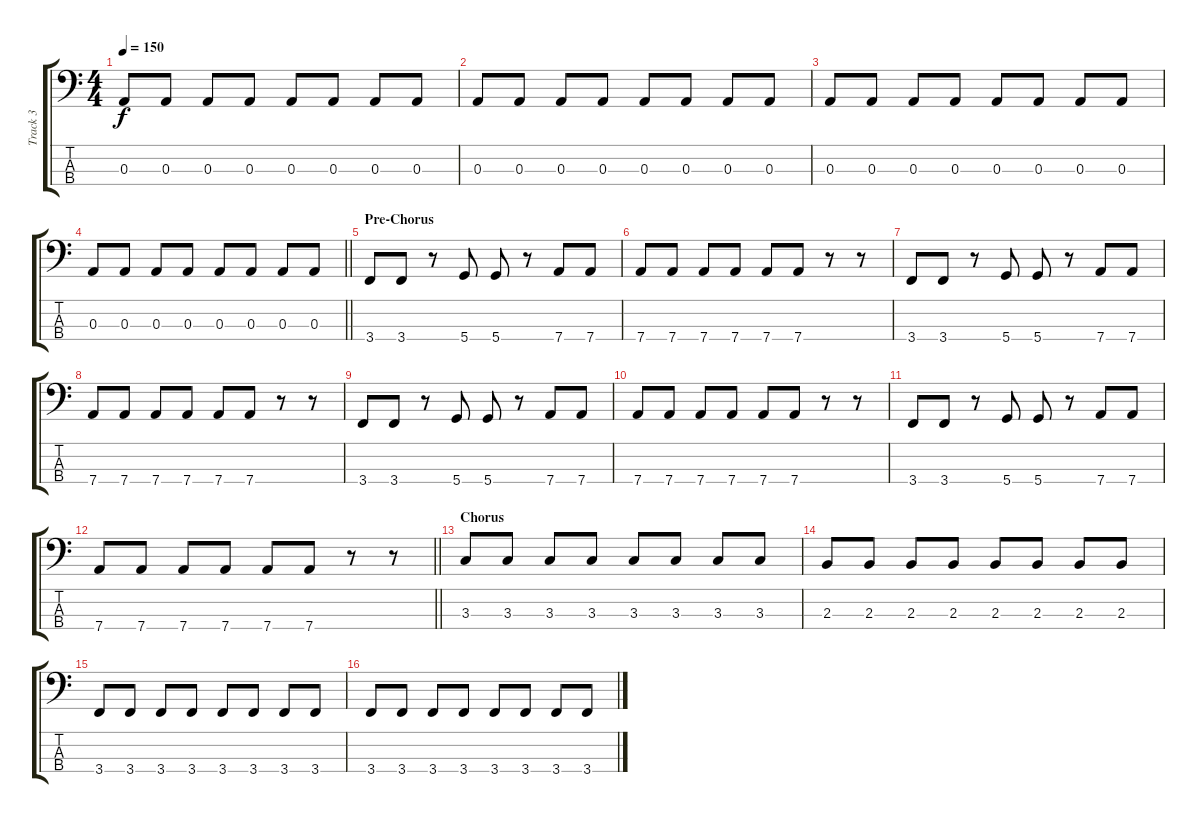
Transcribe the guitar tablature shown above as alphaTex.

\track ("Track 3" "Track 3") {instrument electricbasspick}
\staff {score tabs}
\tuning (G2 D2 A1 D1) {hide}
\ts (4 4)
\tempo 150
\clef f4
\ks c
0.3.8{dy f} 0.3.8 0.3.8 0.3.8 0.3.8 0.3.8 0.3.8 0.3.8 |
0.3.8 0.3.8 0.3.8 0.3.8 0.3.8 0.3.8 0.3.8 0.3.8 |
0.3.8 0.3.8 0.3.8 0.3.8 0.3.8 0.3.8 0.3.8 0.3.8 |
\barLineRight lightlight
0.3.8 0.3.8 0.3.8 0.3.8 0.3.8 0.3.8 0.3.8 0.3.8 |
\section ("" "Pre-Chorus")
3.4.8 3.4.8 r.8 5.4.8 5.4.8 r.8 7.4.8 7.4.8 |
7.4.8 7.4.8 7.4.8 7.4.8 7.4.8 7.4.8 r.8 r.8 |
3.4.8 3.4.8 r.8 5.4.8 5.4.8 r.8 7.4.8 7.4.8 |
7.4.8 7.4.8 7.4.8 7.4.8 7.4.8 7.4.8 r.8 r.8 |
3.4.8 3.4.8 r.8 5.4.8 5.4.8 r.8 7.4.8 7.4.8 |
7.4.8 7.4.8 7.4.8 7.4.8 7.4.8 7.4.8 r.8 r.8 |
3.4.8 3.4.8 r.8 5.4.8 5.4.8 r.8 7.4.8 7.4.8 |
\barLineRight lightlight
7.4.8 7.4.8 7.4.8 7.4.8 7.4.8 7.4.8 r.8 r.8 |
\section ("" "Chorus")
3.3.8 3.3.8 3.3.8 3.3.8 3.3.8 3.3.8 3.3.8 3.3.8 |
2.3.8 2.3.8 2.3.8 2.3.8 2.3.8 2.3.8 2.3.8 2.3.8 |
3.4.8 3.4.8 3.4.8 3.4.8 3.4.8 3.4.8 3.4.8 3.4.8 |
3.4.8 3.4.8 3.4.8 3.4.8 3.4.8 3.4.8 3.4.8 3.4.8
